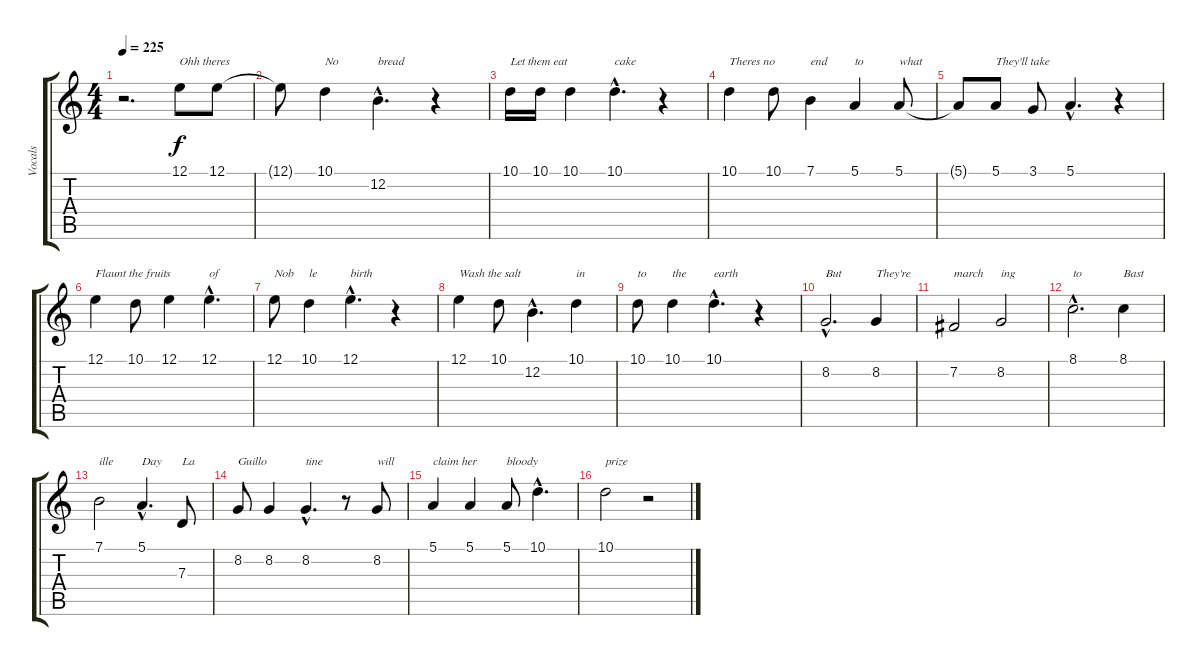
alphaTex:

\track ("Vocals" "Vocals") {instrument lead2sawtooth}
\staff {score tabs}
\tuning (E4 B3 G3 D3 A2 E2) {hide}
\ts (4 4)
\tempo 225
\clef g2
\ks c
r.2{d dy f} 12.1.8{txt "Ohh theres"} 12.1.8 |
12.1{t}.8 10.1.4{txt "No "} 12.2{hac}.4{d txt "bread"} r.4 |
10.1.16{txt "Let them eat"} 10.1.16 10.1.4 10.1{hac}.4{d txt "cake"} r.4 |
10.1.4{txt "Theres no"} 10.1.8 7.1.4{txt "end"} 5.1.4{txt "to"} 5.1.8{txt "what"} |
5.1{t}.8 5.1.8{txt "They'll take"} 3.1.8 5.1{hac}.4{d} r.4 |
12.1.4{txt "Flaunt the fruits"} 10.1.8 12.1.4 12.1{hac}.4{d txt "of"} |
12.1.8{txt "Nob"} 10.1.4{txt "le"} 12.1{hac}.4{d txt "birth"} r.4 |
12.1.4{txt "Wash the salt"} 10.1.8 12.2{hac}.4{d} 10.1.4{txt "in"} |
10.1.8{txt "to"} 10.1.4{txt "the "} 10.1{hac}.4{d txt "earth"} r.4 |
8.2{hac}.2{d txt "But"} 8.2.4{txt "They're"} |
7.2.2{txt "march"} 8.2.2{txt "ing"} |
8.1{hac}.2{d txt "to"} 8.1.4{txt "Bast"} |
7.1.2{txt "ille"} 5.1{hac}.4{d txt "Day"} 7.3.8{txt "La"} |
8.2.8{txt "Guillo"} 8.2.4 8.2{hac}.4{d txt "tine"} r.8 8.2.8{txt "will"} |
5.1.4{txt "claim her"} 5.1.4 5.1.8{txt "bloody"} 10.1{hac}.4{d} |
10.1.2{txt "prize"} r.2
